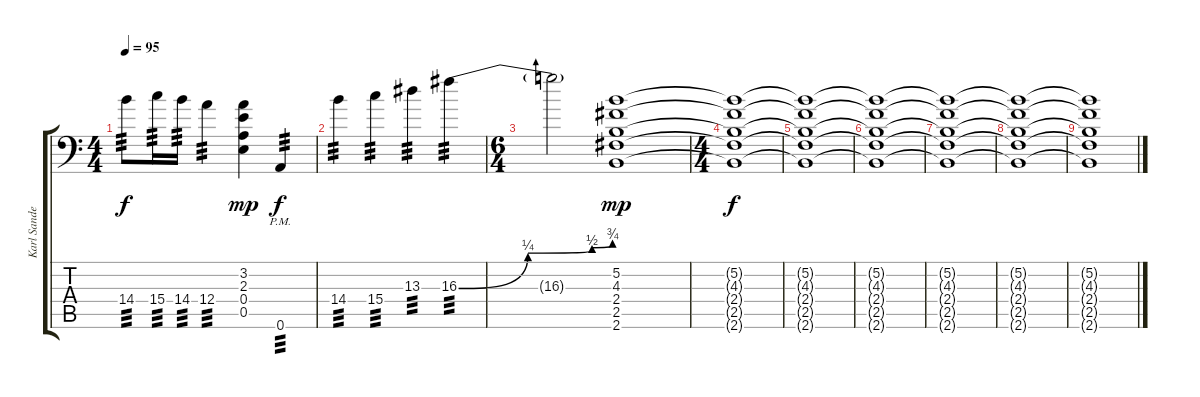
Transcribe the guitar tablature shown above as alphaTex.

\track ("Karl Sanders " "Karl Sande") {instrument overdrivenguitar}
\staff {score tabs}
\tuning (B3 Gb3 D3 A2 E2 A1) {hide}
\ts (4 4)
\tempo 95
\clef f4
\ks c
14.4.8{tp 3 dy f} 15.4.16{tp 3} 14.4.16{tp 3} 12.4.4{tp 3} (3.2 2.3 0.4 0.5).4{dy mp} 0.6{pm}.4{tp 3 dy f} |
14.4.4{tp 3} 15.4.4{tp 3} 13.3.4{tp 3} 16.3{be (custom 0 0 27 1 52 2 60 3)}.4{tp 3} |
\ts (6 4)
16.3{t}.2 (5.2 4.3 2.4 2.5 2.6).1{dy mp} |
\ts (4 4)
(5.2{t} 4.3{t} 2.4{t} 2.5{t} 2.6{t}).1{dy f} |
(5.2{t} 4.3{t} 2.4{t} 2.5{t} 2.6{t}).1 |
(5.2{t} 4.3{t} 2.4{t} 2.5{t} 2.6{t}).1 |
(5.2{t} 4.3{t} 2.4{t} 2.5{t} 2.6{t}).1 |
(5.2{t} 4.3{t} 2.4{t} 2.5{t} 2.6{t}).1 |
(5.2{t} 4.3{t} 2.4{t} 2.5{t} 2.6{t}).1
